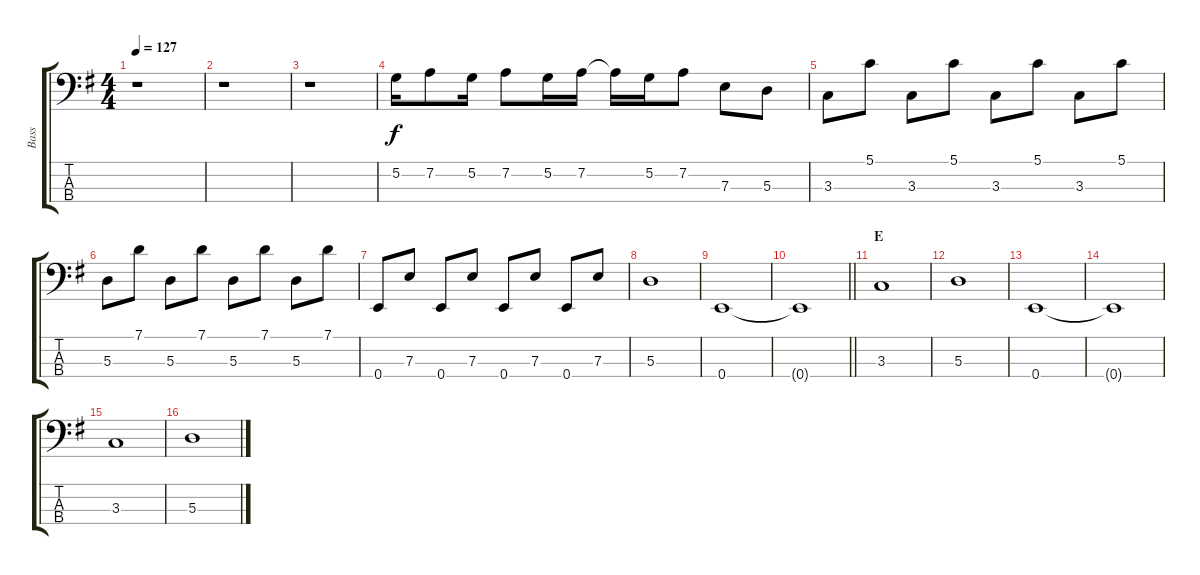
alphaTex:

\track ("Bass" "Bass") {instrument electricbassfinger}
\staff {score tabs}
\tuning (G2 D2 A1 E1) {hide}
\ts (4 4)
\tempo 127
\clef f4
\ks g
r.1{dy f} |
r.1 |
r.1 |
5.2.16 7.2.8 5.2.16 7.2.8 5.2.16 7.2.16 7.2{t}.16 5.2.16 7.2.8 7.3.8 5.3.8 |
3.3.8 5.1.8 3.3.8 5.1.8 3.3.8 5.1.8 3.3.8 5.1.8 |
5.3.8 7.1.8 5.3.8 7.1.8 5.3.8 7.1.8 5.3.8 7.1.8 |
0.4.8 7.3.8 0.4.8 7.3.8 0.4.8 7.3.8 0.4.8 7.3.8 |
5.3.1 |
0.4.1 |
\barLineRight lightlight
0.4{t}.1 |
\section ("" "E")
3.3.1 |
5.3.1 |
0.4.1 |
0.4{t}.1 |
3.3.1 |
5.3.1
